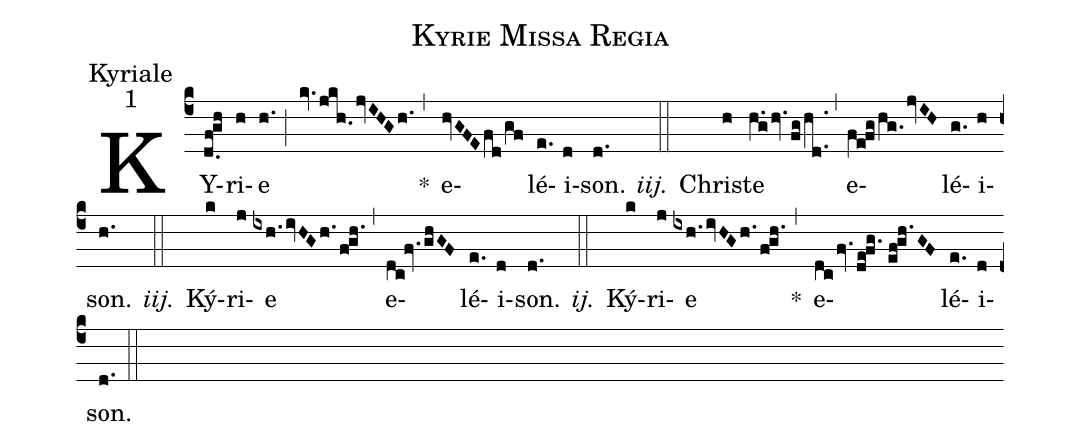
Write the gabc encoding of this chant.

name:Kyrie Missa Regia;
office-part:Kyriale;
mode:1;
%%
(c4) KY(d.0f!gh)ri(h)e(h.) (;) (kv.jkh.jvIHGh.) <clear>*(,) e(hvGFEfd/gf)lé(e.)i(d)son.(d.) <i>iij.</i>(::)
Chri(h)ste(h.ghv.fg/hd..) (,) e(fe!fg/hg.jvIH)lé(g.)i(h)son.(h.) <i>iij.</i>(::)
Ký(k)ri(j)e(ixh.ivHGh./fgh.) (,) e(dc!fv.ghGF)lé(e.)i(d)son.(d.) <i>ij.</i>(::)
Ký(k)ri(j)e(ixh.ivHGh./fgh.) <clear>*(,) e(dcfv.de!fg.//ef!gh.GF)lé(e.)i(d)son.(d.) (::)
